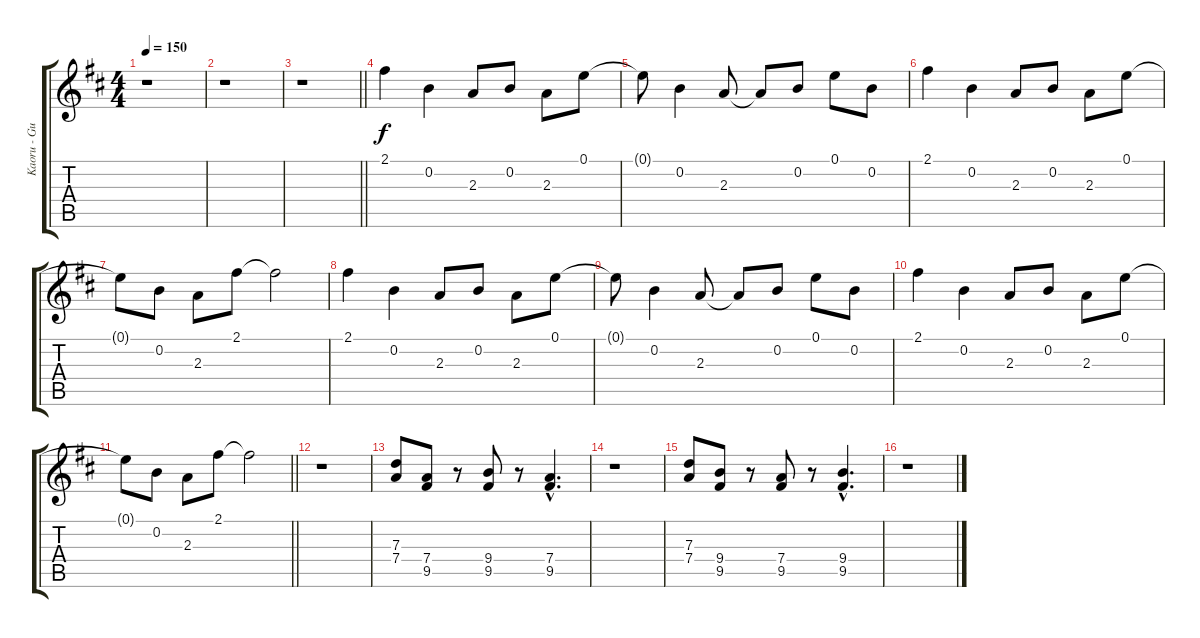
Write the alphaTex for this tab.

\track ("Kaoru - Guitar 1(Main)" "Kaoru - Gu") {instrument acousticguitarsteel}
\staff {score tabs}
\tuning (E4 B3 G3 D3 A2 E2) {hide}
\ts (4 4)
\tempo 150
\clef g2
\ks d
r.1{dy f instrument acousticguitarsteel} |
r.1 |
\barLineRight lightlight
r.1 |
2.1.4{volume 16 instrument acousticguitarsteel} 0.2.4 2.3.8 0.2.8 2.3.8 0.1.8 |
0.1{t}.8 0.2.4 2.3.8 2.3{t}.8 0.2.8 0.1.8 0.2.8 |
2.1.4 0.2.4 2.3.8 0.2.8 2.3.8 0.1.8 |
0.1{t}.8 0.2.8 2.3.8 2.1.8 2.1{t}.2 |
2.1.4 0.2.4 2.3.8 0.2.8 2.3.8 0.1.8 |
0.1{t}.8 0.2.4 2.3.8 2.3{t}.8 0.2.8 0.1.8 0.2.8 |
2.1.4 0.2.4 2.3.8 0.2.8 2.3.8 0.1.8 |
\barLineRight lightlight
0.1{t}.8 0.2.8 2.3.8 2.1.8 2.1{t}.2 |
r.1{volume 13 instrument distortionguitar} |
(7.3 7.4).8 (7.4 9.5).8 r.8 (9.4 9.5).8 r.8 (7.4{hac} 9.5{hac}).4{d} |
r.1 |
(7.3 7.4).8 (9.4 9.5).8 r.8 (7.4 9.5).8 r.8 (9.4{hac} 9.5{hac}).4{d} |
r.1
